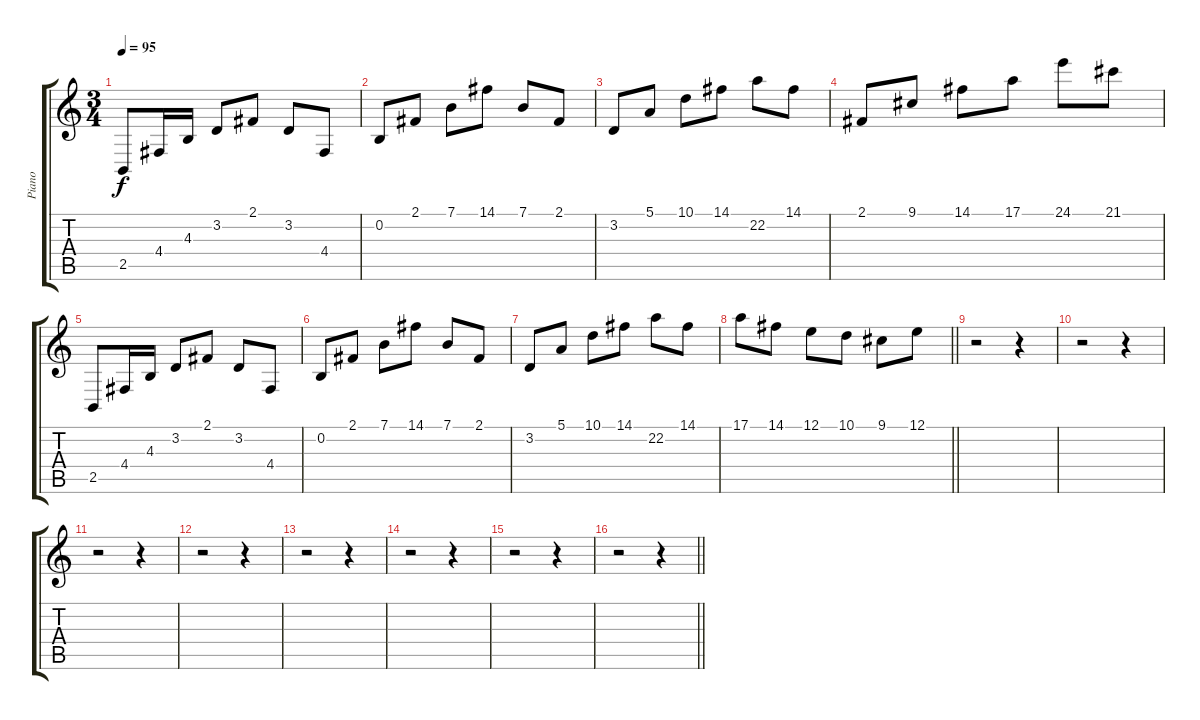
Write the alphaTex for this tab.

\track ("Piano" "Piano") {instrument brightacousticpiano}
\staff {score tabs}
\tuning (E4 B3 G3 D3 A2 E2) {hide}
\ts (3 4)
\tempo 95
\clef g2
\ks c
2.5.8{dy f} 4.4.16 4.3.16 3.2.8 2.1.8 3.2.8 4.4.8 |
0.2.8 2.1.8 7.1.8 14.1.8 7.1.8 2.1.8 |
3.2.8 5.1.8 10.1.8 14.1.8 22.2.8 14.1.8 |
2.1.8 9.1.8 14.1.8 17.1.8 24.1.8 21.1.8 |
2.5.8 4.4.16 4.3.16 3.2.8 2.1.8 3.2.8 4.4.8 |
0.2.8 2.1.8 7.1.8 14.1.8 7.1.8 2.1.8 |
3.2.8 5.1.8 10.1.8 14.1.8 22.2.8 14.1.8 |
\barLineRight lightlight
17.1.8 14.1.8 12.1.8 10.1.8 9.1.8 12.1.8 |
\section ("" "")
r.2 r.4 |
r.2 r.4 |
r.2 r.4 |
r.2 r.4 |
r.2 r.4 |
r.2 r.4 |
r.2 r.4 |
\barLineRight lightlight
r.2 r.4
